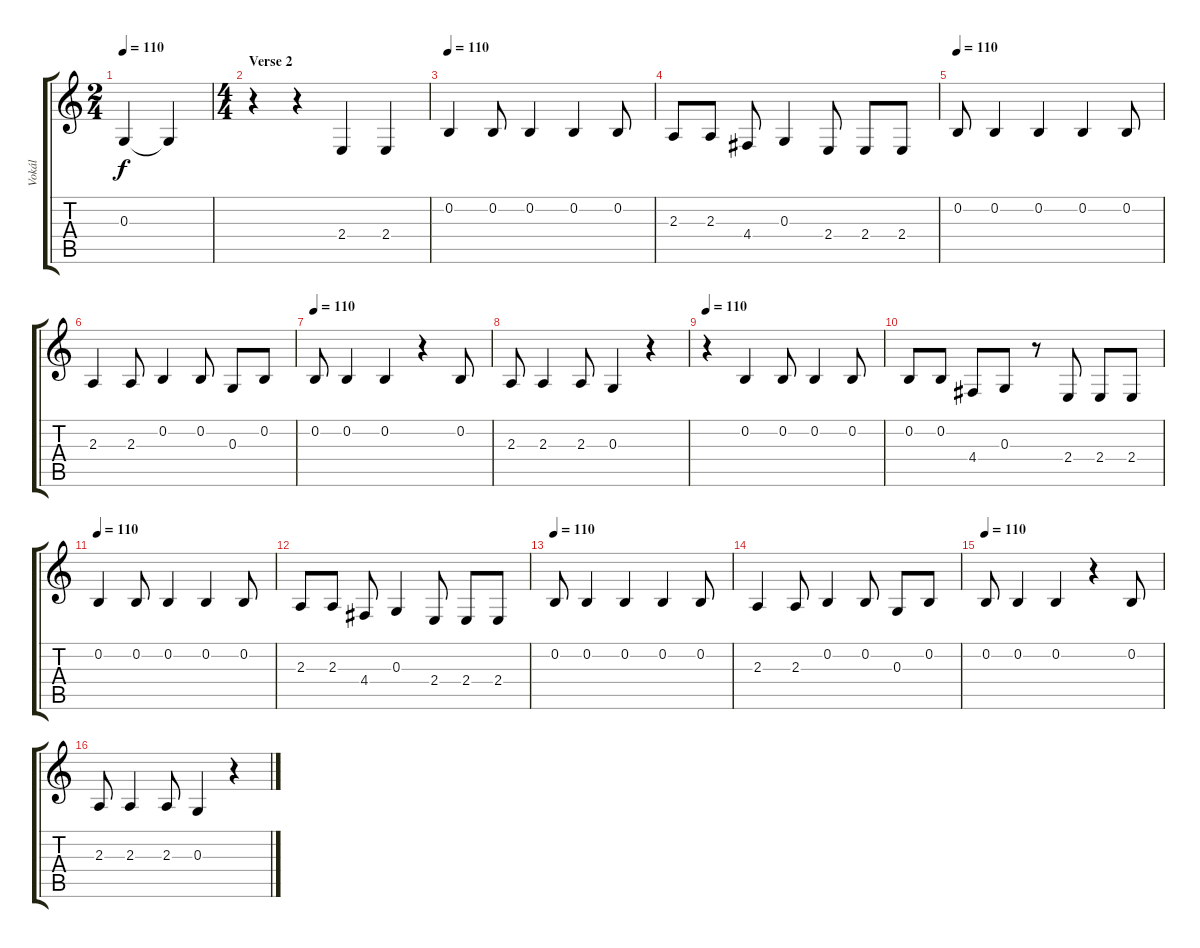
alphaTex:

\track ("Vokál" "Vokál") {instrument lead5charang}
\staff {score tabs}
\tuning (E4 B3 G3 D3 A2 E2) {hide}
\ts (2 4)
\tempo 110
\clef g2
\ks c
0.3{t}.4{dy f} 0.3{t}.4 |
\ts (4 4)
\section ("" "Verse 2")
r.4 r.4 2.4.4 2.4.4 |
\tempo 110
0.2.4 0.2.8 0.2.4 0.2.4 0.2.8 |
2.3.8 2.3.8 4.4.8 0.3.4 2.4.8 2.4.8 2.4.8 |
\tempo 110
0.2.8 0.2.4 0.2.4 0.2.4 0.2.8 |
2.3.4 2.3.8 0.2.4 0.2.8 0.3.8 0.2.8 |
\tempo 110
0.2.8 0.2.4 0.2.4 r.4 0.2.8 |
2.3.8 2.3.4 2.3.8 0.3.4 r.4 |
\tempo 110
r.4 0.2.4 0.2.8 0.2.4 0.2.8 |
0.2.8 0.2.8 4.4.8 0.3.8 r.8 2.4.8 2.4.8 2.4.8 |
\tempo 110
0.2.4 0.2.8 0.2.4 0.2.4 0.2.8 |
2.3.8 2.3.8 4.4.8 0.3.4 2.4.8 2.4.8 2.4.8 |
\tempo 110
0.2.8 0.2.4 0.2.4 0.2.4 0.2.8 |
2.3.4 2.3.8 0.2.4 0.2.8 0.3.8 0.2.8 |
\tempo 110
0.2.8 0.2.4 0.2.4 r.4 0.2.8 |
2.3.8 2.3.4 2.3.8 0.3.4 r.4
